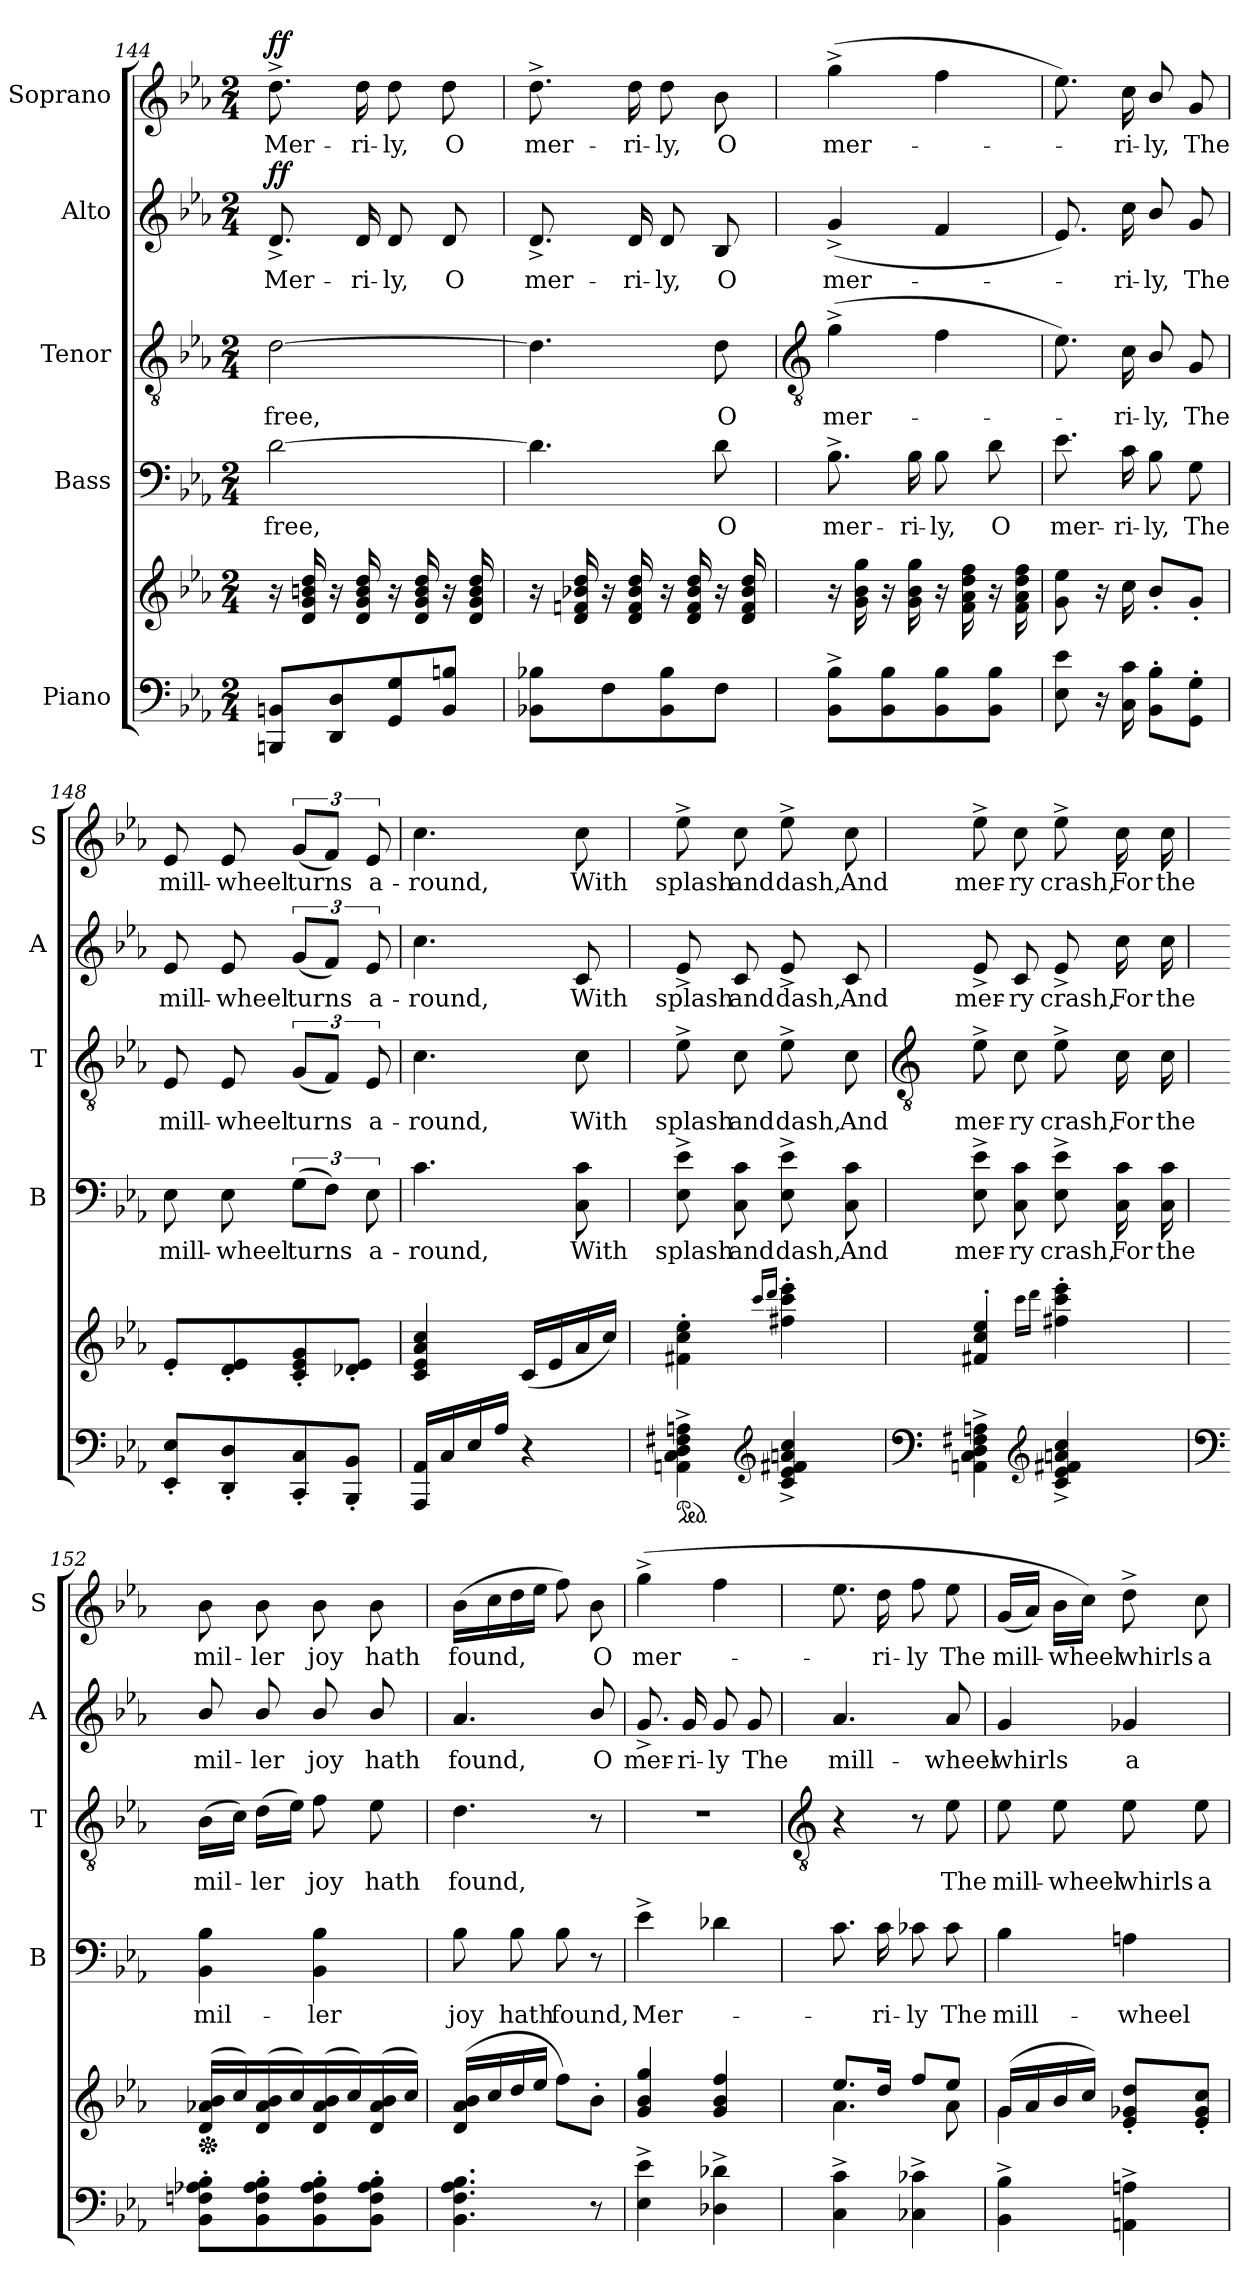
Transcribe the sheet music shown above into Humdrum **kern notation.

**kern	**kern	**kern	**text	**kern	**text	**kern	**text	**dynam	**kern	**text	**dynam
*part5	*part5	*part4	*part4	*part3	*part3	*part2	*part2	*part2	*part1	*part1	*part1
*staff6	*staff5	*staff4	*staff4	*staff3	*staff3	*staff2	*staff2	*staff2	*staff1	*staff1	*staff1
*I"Piano	*	*I"Bass	*	*I"Tenor	*	*I"Alto	*	*	*I"Soprano	*	*
*	*	*I'B	*	*I'T	*	*I'A	*	*	*I'S	*	*
*clefF4	*clefG2	*clefF4	*	*clefGv2	*	*clefG2	*	*	*clefG2	*	*
*k[b-e-a-]	*k[b-e-a-]	*k[b-e-a-]	*	*k[b-e-a-]	*	*k[b-e-a-]	*	*	*k[b-e-a-]	*	*
*E-:	*E-:	*E-:	*	*E-:	*	*E-:	*	*	*E-:	*	*
*M2/4	*M2/4	*M2/4	*	*M2/4	*	*M2/4	*	*	*M2/4	*	*
=144	=144	=144	=144	=144	=144	=144	=144	=144	=144	=144	=144
!	!	!	!LO:LY:b	!	!LO:LY:b	!	!LO:LY:b	!LO:DY:b	!	!LO:LY:b	!LO:DY:b
8BBBn 8BBnL	16r	[2d	free,	[2d	free,	8.d^	Mer-	ff	8.dd^	Mer-	ff
.	16d 16g 16bn 16dd	.	.	.	.	.	.	.	.	.	.
8DD 8D	16r	.	.	.	.	.	.	.	.	.	.
!	!	!	!	!	!	!	!LO:LY:b	!	!	!LO:LY:b	!
.	16d 16g 16b 16dd	.	.	.	.	16d	-ri-	.	16dd	-ri-	.
!	!	!	!	!	!	!	!LO:LY:b	!	!	!LO:LY:b	!
8GG 8G	16r	.	.	.	.	8d	-ly,	.	8dd	-ly,	.
.	16d 16g 16b 16dd	.	.	.	.	.	.	.	.	.	.
!	!	!	!	!	!	!	!LO:LY:b	!	!	!LO:LY:b	!
8BB 8BnJ	16r	.	.	.	.	8d	O	.	8dd	O	.
.	16d 16g 16b 16dd	.	.	.	.	.	.	.	.	.	.
=145	=145	=145	=145	=145	=145	=145	=145	=145	=145	=145	=145
!	!	!	!	!	!	!	!LO:LY:b	!	!	!LO:LY:b	!
8BB-X 8B-XL	16r	4.d]	.	4.d]	.	8.d^	mer-	.	8.dd^	mer-	.
.	16d 16fn 16b-X 16dd	.	.	.	.	.	.	.	.	.	.
8F	16r	.	.	.	.	.	.	.	.	.	.
!	!	!	!	!	!	!	!LO:LY:b	!	!	!LO:LY:b	!
.	16d 16f 16b- 16dd	.	.	.	.	16d	-ri-	.	16dd	-ri-	.
!	!	!	!	!	!	!	!LO:LY:b	!	!	!LO:LY:b	!
8BB- 8B-	16r	.	.	.	.	8d	-ly,	.	8dd	-ly,	.
.	16d 16f 16b- 16dd	.	.	.	.	.	.	.	.	.	.
!	!	!	!LO:LY:b	!	!LO:LY:b	!	!LO:LY:b	!	!	!LO:LY:b	!
8FJ	16r	8d	O	8d	O	8B-	O	.	8b-	O	.
.	16d 16f 16b- 16dd	.	.	.	.	.	.	.	.	.	.
!!LO:LB:g=z
=146	=146	=146	=146	=146	=146	=146	=146	=146	=146	=146	=146
*	*	*	*	*clefGv2	*	*	*	*	*	*	*
!	!	!	!LO:LY:b	!	!LO:LY:b	!	!LO:LY:b	!	!	!LO:LY:b	!
8BB-^ 8B-^L	16r	8.B-^	mer-	(>4g^	mer-	(<4g^	mer-	.	(>4gg^	mer-	.
.	16g 16b- 16gg	.	.	.	.	.	.	.	.	.	.
8BB- 8B-	16r	.	.	.	.	.	.	.	.	.	.
!	!	!	!LO:LY:b	!	!	!	!	!	!	!	!
.	16g 16b- 16gg	16B-	-ri-	.	.	.	.	.	.	.	.
!	!	!	!LO:LY:b	!	!	!	!	!	!	!	!
8BB- 8B-	16r	8B-	-ly,	4f	.	4f	.	.	4ff	.	.
.	16f 16a- 16dd 16ff	.	.	.	.	.	.	.	.	.	.
!	!	!	!LO:LY:b	!	!	!	!	!	!	!	!
8BB- 8B-J	16r	8d	O	.	.	.	.	.	.	.	.
.	16f 16a- 16dd 16ff	.	.	.	.	.	.	.	.	.	.
=147	=147	=147	=147	=147	=147	=147	=147	=147	=147	=147	=147
!	!	!	!LO:LY:b	!	!	!	!	!	!	!	!
8E- 8e-	8g 8ee-	8.e-	mer-	8.e-)	.	8.e-)	.	.	8.ee-)	.	.
16r	16r	.	.	.	.	.	.	.	.	.	.
!	!	!	!LO:LY:b	!	!LO:LY:b	!	!LO:LY:b	!	!	!LO:LY:b	!
16C 16c	16cc	16c	-ri-	16c	ri-	16cc	ri-	.	16cc	ri-	.
!	!	!	!LO:LY:b	!	!LO:LY:b	!	!LO:LY:b	!	!	!LO:LY:b	!
8BB-' 8B-'L	8b-'L	8B-\	-ly,	8B-/	-ly,	8b-/	-ly,	.	8b-/	-ly,	.
!	!	!	!LO:LY:b	!	!LO:LY:b	!	!LO:LY:b	!	!	!LO:LY:b	!
8GG' 8G'J	8g'J	8G	The	8G	The	8g	The	.	8g	The	.
=148	=148	=148	=148	=148	=148	=148	=148	=148	=148	=148	=148
!	!	!	!LO:LY:b	!	!LO:LY:b	!	!LO:LY:b	!	!	!LO:LY:b	!
8EE-' 8E-'L	8e-'L	8E-	mill-	8E-	mill-	8e-	mill-	.	8e-	mill-	.
!	!	!	!LO:LY:b	!	!LO:LY:b	!	!LO:LY:b	!	!	!LO:LY:b	!
8DD' 8D'	8d' 8e-'	8E-	-wheel	8E-	-wheel	8e-	-wheel	.	8e-	-wheel	.
!	!	!	!LO:LY:b	!	!LO:LY:b	!	!LO:LY:b	!	!	!LO:LY:b	!
8CC' 8C'	8c' 8e-' 8g'	(>12GL	turns	(<12GL	turns	(<12gL	turns	.	(<12gL	turns	.
.	.	12FJ)	.	12FJ)	.	12fJ)	.	.	12fJ)	.	.
8BBB-' 8BB-'J	8d-X' 8e-'J	.	.	.	.	.	.	.	.	.	.
!	!	!	!LO:LY:b	!	!LO:LY:b	!	!LO:LY:b	!	!	!LO:LY:b	!
.	.	12E-	a-	12E-	a-	12e-	a-	.	12e-	a-	.
=149	=149	=149	=149	=149	=149	=149	=149	=149	=149	=149	=149
!	!	!	!LO:LY:b	!	!LO:LY:b	!	!LO:LY:b	!	!	!LO:LY:b	!
16AAA- 16AA-LL	4c 4e- 4a- 4cc	4.c	-round,	4.c	-round,	4.cc	-round,	.	4.cc	-round,	.
16C	.	.	.	.	.	.	.	.	.	.	.
16E-	.	.	.	.	.	.	.	.	.	.	.
16A-JJ	.	.	.	.	.	.	.	.	.	.	.
4r	(<16cLL	.	.	.	.	.	.	.	.	.	.
.	16e-	.	.	.	.	.	.	.	.	.	.
!	!	!	!LO:LY:b	!	!LO:LY:b	!	!LO:LY:b	!	!	!LO:LY:b	!
.	16a-	8C 8c	With	8c	With	8c	With	.	8cc	With	.
.	16ccJJ)	.	.	.	.	.	.	.	.	.	.
=150	=150	=150	=150	=150	=150	=150	=150	=150	=150	=150	=150
*ped	*	*	*	*	*	*	*	*	*	*	*
!	!	!	!LO:LY:b	!	!LO:LY:b	!	!LO:LY:b	!	!	!LO:LY:b	!
4AAn^ 4C^ 4D^ 4F#X^ 4An^	4f#X' 4cc' 4ee-'	8E-^ 8e-^	splash	8e-^	splash	8e-^	splash	.	8ee-^	splash	.
!	!	!	!LO:LY:b	!	!LO:LY:b	!	!LO:LY:b	!	!	!LO:LY:b	!
.	.	8C 8c	and	8c	and	8c	and	.	8cc	and	.
*clefG2	*	*	*	*	*	*	*	*	*	*	*
.	16qqccc/LL	.	.	.	.	.	.	.	.	.	.
.	16qqddd\JJ	.	.	.	.	.	.	.	.	.	.
!	!	!	!LO:LY:b	!	!LO:LY:b	!	!LO:LY:b	!	!	!LO:LY:b	!
4c^ 4e-^ 4f#X^ 4an^ 4cc^	4ff#X\' 4ccc\' 4eee-\'	8E-^ 8e-^	dash,	8e-^	dash,	8e-^	dash,	.	8ee-^	dash,	.
!	!	!	!LO:LY:b	!	!LO:LY:b	!	!LO:LY:b	!	!	!LO:LY:b	!
.	.	8C 8c	And	8c	And	8c	And	.	8cc	And	.
!!LO:LB:g=z
=151	=151	=151	=151	=151	=151	=151	=151	=151	=151	=151	=151
*clefF4	*	*	*	*clefGv2	*	*	*	*	*	*	*
*	*^	*	*	*	*	*	*	*	*	*	*
!	!	!LO:N:vis=1	!	!LO:LY:b	!	!LO:LY:b	!	!LO:LY:b	!	!	!LO:LY:b	!
4AAn^ 4C^ 4D^ 4F#X^ 4An^	4f#X' 4cc' 4ee-'	2ryy	8E-^ 8e-^	mer-	8e-^	mer-	8e-^	mer-	.	8ee-^	mer-	.
!	!	!	!	!LO:LY:b	!	!LO:LY:b	!	!LO:LY:b	!	!	!LO:LY:b	!
.	.	.	8C 8c	-ry	8c	-ry	8c	-ry	.	8cc	-ry	.
*clefG2	*	*	*	*	*	*	*	*	*	*	*	*
.	16qqccc\LL	.	.	.	.	.	.	.	.	.	.	.
.	16qqddd\JJ	.	.	.	.	.	.	.	.	.	.	.
!	!	!	!	!LO:LY:b	!	!LO:LY:b	!	!LO:LY:b	!	!	!LO:LY:b	!
4c^ 4e-^ 4f#X^ 4an^ 4cc^	4ff#X\' 4ccc\' 4eee-\'	.	8E-^ 8e-^	crash,	8e-^	crash,	8e-^	crash,	.	8ee-^	crash,	.
!	!	!	!	!LO:LY:b	!	!LO:LY:b	!	!LO:LY:b	!	!	!LO:LY:b	!
.	.	.	16C 16c	For	16c	For	16cc	For	.	16cc	For	.
!	!	!	!	!LO:LY:b	!	!LO:LY:b	!	!LO:LY:b	!	!	!LO:LY:b	!
.	.	.	16C 16c	the	16c	the	16cc	the	.	16cc	the	.
=152	=152	=152	=152	=152	=152	=152	=152	=152	=152	=152	=152	=152
*clefF4	*	*	*	*	*	*	*	*	*	*	*	*
*	*Xped	*	*	*	*	*	*	*	*	*	*	*
!	!	!LO:N:vis=1	!	!LO:LY:b	!	!LO:LY:b	!	!LO:LY:b	!	!	!LO:LY:b	!
8BB-' 8Fn' 8A-X' 8B-'L	(16d 16a-X 16b-LL	2ryy	4BB- 4B-	mil-	(>16B-LL	mil-	8b-/	mil-	.	8b-	mil-	.
.	16cc)	.	.	.	16cJJ)	.	.	.	.	.	.	.
!	!	!	!	!	!	!LO:LY:b	!	!LO:LY:b	!	!	!LO:LY:b	!
8BB-' 8F' 8A-' 8B-'	(16d 16a- 16b-	.	.	.	(>16dLL	ler	8b-/	-ler	.	8b-	-ler	.
.	16cc)	.	.	.	16e-JJ)	.	.	.	.	.	.	.
!	!	!	!	!LO:LY:b	!	!LO:LY:b	!	!LO:LY:b	!	!	!LO:LY:b	!
8BB-' 8F' 8A-' 8B-'	(16d 16a- 16b-	.	4BB- 4B-	-ler	8f	joy	8b-/	joy	.	8b-	joy	.
.	16cc)	.	.	.	.	.	.	.	.	.	.	.
!	!	!	!	!	!	!LO:LY:b	!	!LO:LY:b	!	!	!LO:LY:b	!
8BB-' 8F' 8A-' 8B-'J	(16d 16a- 16b-	.	.	.	8e-	hath	8b-/	hath	.	8b-	hath	.
.	16ccJJ)	.	.	.	.	.	.	.	.	.	.	.
=153	=153	=153	=153	=153	=153	=153	=153	=153	=153	=153	=153	=153
!	!	!LO:N:vis=1	!	!LO:LY:b	!	!LO:LY:b	!	!LO:LY:b	!	!	!LO:LY:b	!
4.BB- 4.F 4.A- 4.B-	(<16d 16a- 16b-LL	2ryy	8B-	joy	4.d	found,	4.a-	found,	.	(>16b-LL	found,	.
.	16cc	.	.	.	.	.	.	.	.	16cc	.	.
!	!	!	!	!LO:LY:b	!	!	!	!	!	!	!	!
.	16dd	.	8B-	hath	.	.	.	.	.	16dd	.	.
.	16ee-JJ	.	.	.	.	.	.	.	.	16ee-JJ	.	.
!	!	!	!	!LO:LY:b	!	!	!	!	!	!	!	!
.	8ff\L)	.	8B-	found,	.	.	.	.	.	8ff)	.	.
!	!	!	!	!	!	!	!	!LO:LY:b	!	!	!LO:LY:b	!
8r	8b-'\J	.	8r	.	8r	.	8b-/	O	.	8b-	O	.
=154	=154	=154	=154	=154	=154	=154	=154	=154	=154	=154	=154	=154
!	!	!LO:N:vis=1	!	!LO:LY:b	!LO:N:vis=1	!	!	!LO:LY:b	!	!	!LO:LY:b	!
4E-^ 4e-^	4g 4b- 4gg	2ryy	4e-^	Mer-	2r	.	8.g^	mer-	.	(>4gg^	mer-	.
!	!	!	!	!	!	!	!	!LO:LY:b	!	!	!	!
.	.	.	.	.	.	.	16g	-ri-	.	.	.	.
!	!	!	!	!	!	!	!	!LO:LY:b	!	!	!	!
4D-X^ 4d-X^	4g 4b- 4ff	.	4d-X	.	.	.	8g	-ly	.	4ff	.	.
!	!	!	!	!	!	!	!	!LO:LY:b	!	!	!	!
.	.	.	.	.	.	.	8g	The	.	.	.	.
!!LO:LB:g=z
=155	=155	=155	=155	=155	=155	=155	=155	=155	=155	=155	=155	=155
*	*	*	*	*	*clefGv2	*	*	*	*	*	*	*
!	!	!	!	!	!	!	!	!LO:LY:b	!	!	!	!
4C^ 4c^	8.ee-/L	4.a-\	8.c	.	4r	.	4.a-	mill-	.	8.ee-	.	.
!	!	!	!	!LO:LY:b	!	!	!	!	!	!	!LO:LY:b	!
.	16dd/J	.	16c	ri-	.	.	.	.	.	16dd	ri-	.
!	!	!	!	!LO:LY:b	!	!	!	!	!	!	!LO:LY:b	!
4C-X^ 4c-X^	8ff/L	.	8c-X	-ly	8r	.	.	.	.	8ff	-ly	.
!	!	!	!	!LO:LY:b	!	!LO:LY:b	!	!LO:LY:b	!	!	!LO:LY:b	!
.	8ee-/J	8a-\	8c-	The	8e-	The	8a-	-wheel	.	8ee-	The	.
=156	=156	=156	=156	=156	=156	=156	=156	=156	=156	=156	=156	=156
!	!	!	!	!LO:LY:b	!	!LO:LY:b	!	!LO:LY:b	!	!	!LO:LY:b	!
4BB-^ 4B-^	(<16gLL	4g\	4B-	mill-	8e-	mill-	4g	whirls	.	(<16gLL	mill-	.
.	16a-	.	.	.	.	.	.	.	.	16a-JJ)	.	.
!	!	!	!	!	!	!LO:LY:b	!	!	!	!	!LO:LY:b	!
.	16b-	.	.	.	8e-	-wheel	.	.	.	16b-LL	wheel	.
.	16ccJJ)	.	.	.	.	.	.	.	.	16ccJJ)	.	.
!	!	!	!	!LO:LY:b	!	!LO:LY:b	!	!LO:LY:b	!	!	!LO:LY:b	!
4AAn^ 4An^	8e-' 8g-X' 8dd'L	4ryy	4An	-wheel	8e-	whirls	4g-X	a-	.	8dd^	whirls	.
!	!	!	!	!	!	!LO:LY:b	!	!	!	!	!LO:LY:b	!
.	8e-' 8g-' 8cc'J	.	.	.	8e-	a-	.	.	.	8cc	a-	.
*	*v	*v	*	*	*	*	*	*	*	*	*	*
=	=	=	=	=	=	=	=	=	=	=	=
*-	*-	*-	*-	*-	*-	*-	*-	*-	*-	*-	*-
